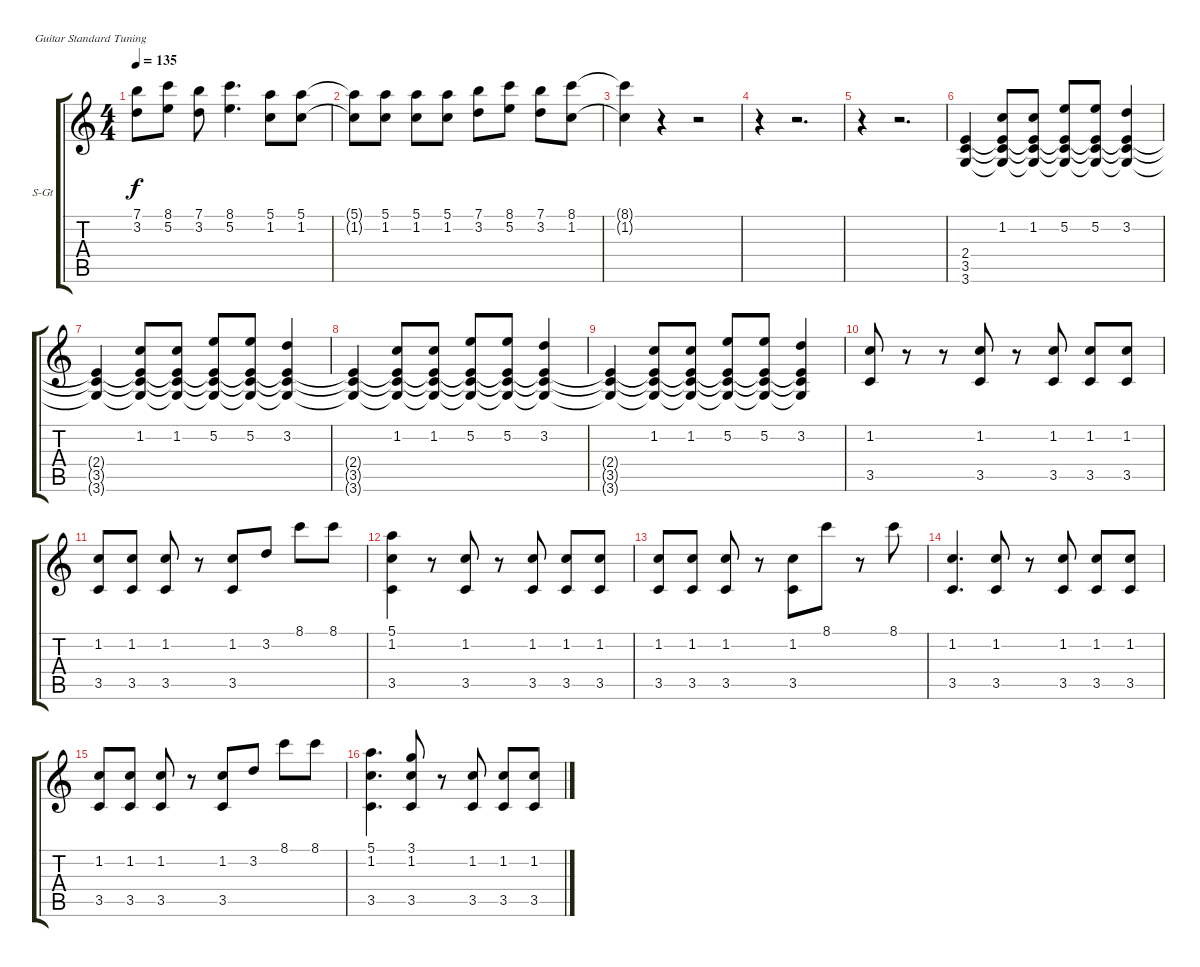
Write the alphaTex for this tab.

\bracketExtendMode groupsimilarinstruments
\firstSystemTrackNameOrientation horizontal
\otherSystemsTrackNameOrientation horizontal
\track ("Vocal" "S-Gt") {instrument acousticgrandpiano}
\staff {score tabs}
\tuning (E4 B3 G3 D3 A2 E2)
\displaytranspose 12
\ts (4 4)
\tempo 135
\clef g2
\ks c
(7.1 3.2).8{dy f} (8.1 5.2).8 (7.1 3.2).8 (8.1 5.2).4{d} (5.1 1.2).8 (5.1 1.2).8 |
(5.1{t} 1.2{t}).8 (5.1 1.2).8 (5.1 1.2).8 (5.1 1.2).8 (7.1 3.2).8 (8.1 5.2).8 (7.1 3.2).8 (8.1 1.2).8 |
(8.1{t} 1.2{t}).4 r.4 r.2 |
r.4 r.2{d} |
r.4 r.2{d} |
(2.4 3.5 3.6).4 (1.2 2.4{t} 3.5{t} 3.6{t}).8 (1.2 2.4{t} 3.5{t} 3.6{t}).8 (5.2 2.4{t} 3.5{t} 3.6{t}).8 (5.2 2.4{t} 3.5{t} 3.6{t}).8 (3.2 2.4{t} 3.5{t} 3.6{t}).4 |
(2.4{t} 3.5{t} 3.6{t}).4 (1.2 2.4{t} 3.5{t} 3.6{t}).8 (1.2 2.4{t} 3.5{t} 3.6{t}).8 (5.2 2.4{t} 3.5{t} 3.6{t}).8 (5.2 2.4{t} 3.5{t} 3.6{t}).8 (3.2 2.4{t} 3.5{t} 3.6{t}).4 |
(2.4{t} 3.5{t} 3.6{t}).4 (1.2 2.4{t} 3.5{t} 3.6{t}).8 (1.2 2.4{t} 3.5{t} 3.6{t}).8 (5.2 2.4{t} 3.5{t} 3.6{t}).8 (5.2 2.4{t} 3.5{t} 3.6{t}).8 (3.2 2.4{t} 3.5{t} 3.6{t}).4 |
(2.4{t} 3.5{t} 3.6{t}).4 (1.2 2.4{t} 3.5{t} 3.6{t}).8 (1.2 2.4{t} 3.5{t} 3.6{t}).8 (5.2 2.4{t} 3.5{t} 3.6{t}).8 (5.2 2.4{t} 3.5{t} 3.6{t}).8 (3.2 2.4{t} 3.5{t} 3.6{t}).4 |
(1.2 3.5).8 r.8 r.8 (1.2 3.5).8 r.8 (1.2 3.5).8 (1.2 3.5).8 (1.2 3.5).8 |
(1.2 3.5).8 (1.2 3.5).8 (1.2 3.5).8 r.8 (1.2 3.5).8 3.2.8 8.1.8 8.1.8 |
(5.1 1.2 3.5).4 r.8 (1.2 3.5).8 r.8 (1.2 3.5).8 (1.2 3.5).8 (1.2 3.5).8 |
(1.2 3.5).8 (1.2 3.5).8 (1.2 3.5).8 r.8 (1.2 3.5).8 8.1.8 r.8 8.1.8 |
(1.2 3.5).4{d} (1.2 3.5).8 r.8 (1.2 3.5).8 (1.2 3.5).8 (1.2 3.5).8 |
(1.2 3.5).8 (1.2 3.5).8 (1.2 3.5).8 r.8 (1.2 3.5).8 3.2.8 8.1.8 8.1.8 |
(5.1 1.2 3.5).4{d} (3.1 1.2 3.5).8 r.8 (1.2 3.5).8 (1.2 3.5).8 (1.2 3.5).8
